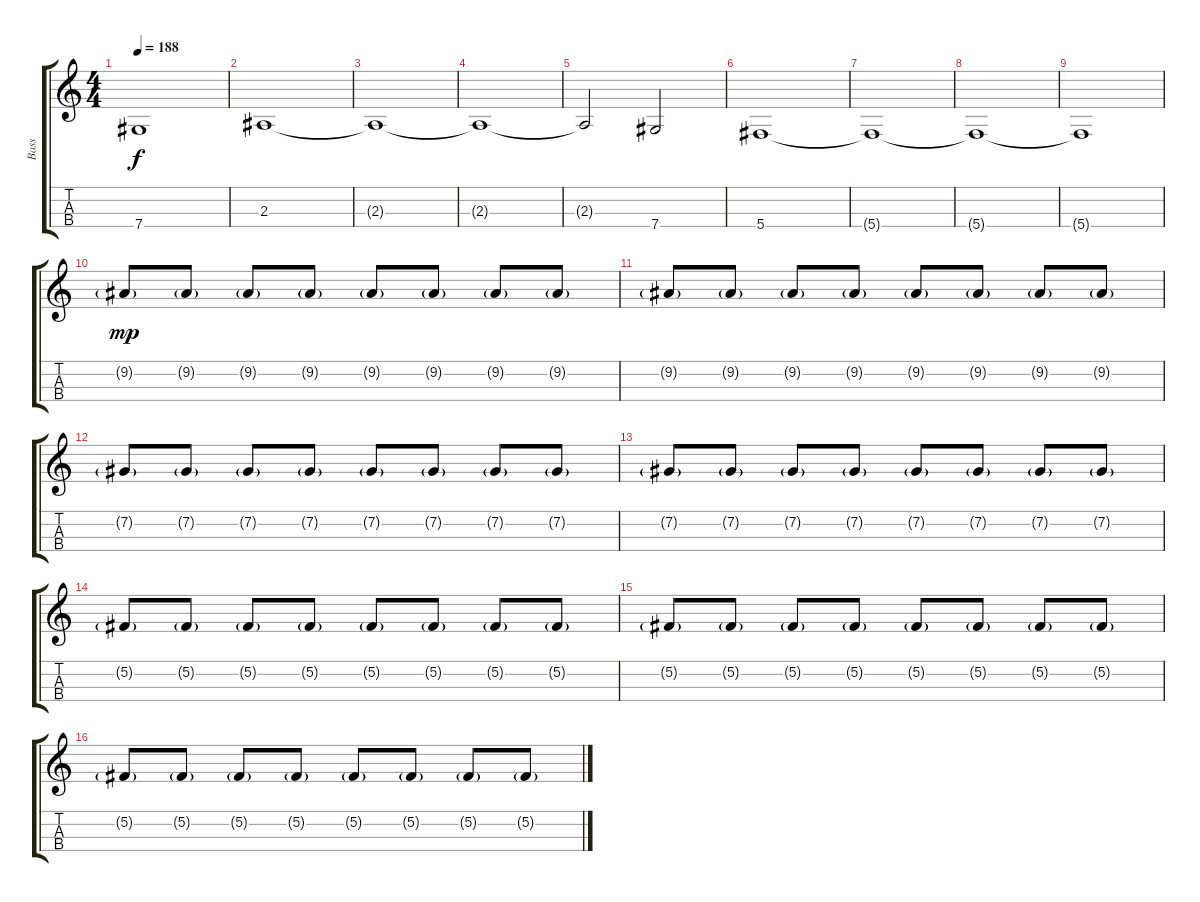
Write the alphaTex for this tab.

\track ("Bass" "Bass") {instrument electricbassfinger}
\staff {score tabs}
\tuning (Gb3 Db3 Ab2 Db2) {hide}
\ts (4 4)
\tempo 188
\clef g2
\ks c
7.4{t}.1{dy f} |
2.3.1 |
2.3{t}.1 |
2.3{t}.1 |
2.3{t}.2 7.4.2 |
5.4.1 |
5.4{t}.1 |
5.4{t}.1 |
5.4{t}.1 |
9.2{g}.8{dy mp} 9.2{g}.8 9.2{g}.8 9.2{g}.8 9.2{g}.8 9.2{g}.8 9.2{g}.8 9.2{g}.8 |
9.2{g}.8 9.2{g}.8 9.2{g}.8 9.2{g}.8 9.2{g}.8 9.2{g}.8 9.2{g}.8 9.2{g}.8 |
7.2{g}.8 7.2{g}.8 7.2{g}.8 7.2{g}.8 7.2{g}.8 7.2{g}.8 7.2{g}.8 7.2{g}.8 |
7.2{g}.8 7.2{g}.8 7.2{g}.8 7.2{g}.8 7.2{g}.8 7.2{g}.8 7.2{g}.8 7.2{g}.8 |
5.2{g}.8 5.2{g}.8 5.2{g}.8 5.2{g}.8 5.2{g}.8 5.2{g}.8 5.2{g}.8 5.2{g}.8 |
5.2{g}.8 5.2{g}.8 5.2{g}.8 5.2{g}.8 5.2{g}.8 5.2{g}.8 5.2{g}.8 5.2{g}.8 |
5.2{g}.8 5.2{g}.8 5.2{g}.8 5.2{g}.8 5.2{g}.8 5.2{g}.8 5.2{g}.8 5.2{g}.8
